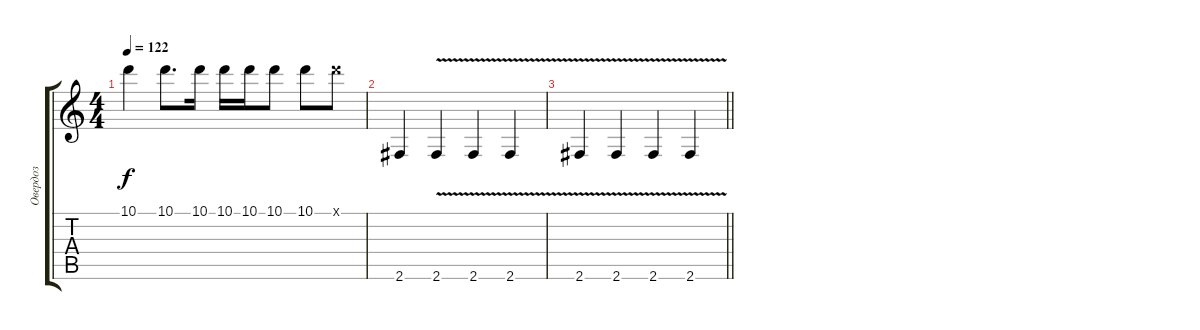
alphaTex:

\track ("Овердоз" "Овердоз") {instrument overdrivenguitar}
\staff {score tabs}
\tuning (E4 B3 G3 D3 A2 E2) {hide}
\ts (4 4)
\tempo 122
\clef g2
\ks c
10.1.4{dy f} 10.1.8{d} 10.1.16 10.1.16 10.1.16 10.1.8 10.1.8 10.1{x}.8 |
2.6.4 2.6{v}.4 2.6{v}.4 2.6{v}.4 |
\barLineRight lightlight
2.6{v}.4 2.6{v}.4 2.6{v}.4 2.6{v}.4
